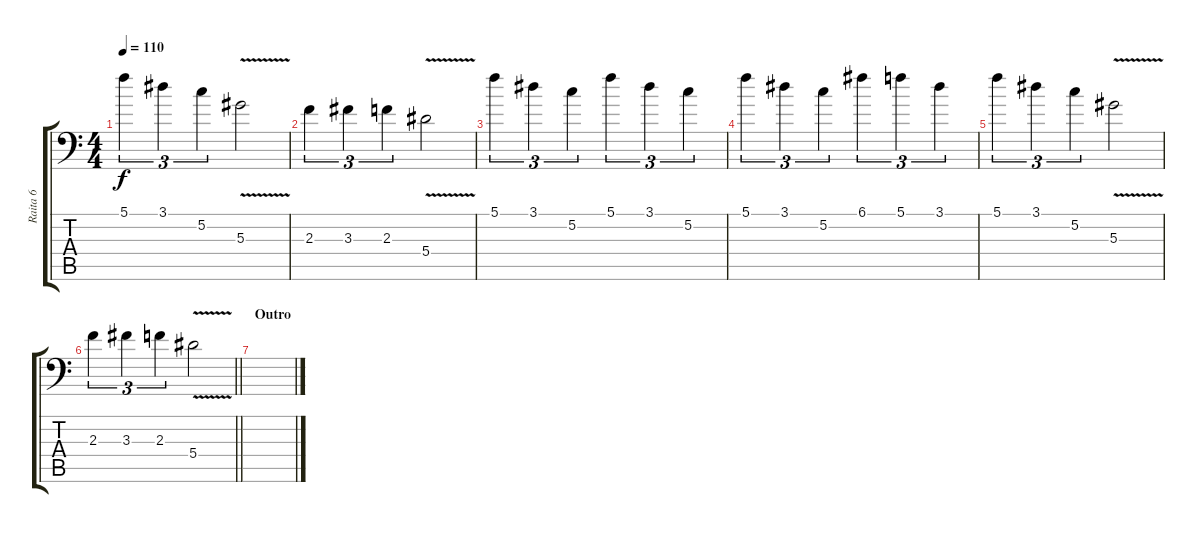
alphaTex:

\track ("Raita 6" "Raita 6") {instrument distortionguitar}
\staff {score tabs}
\tuning (C4 G3 Eb3 Bb2 F2 Bb1) {hide}
\ts (4 4)
\tempo 110
\clef f4
\ks c
5.1.4{tu (3 2) dy f} 3.1.4{tu (3 2)} 5.2.4{tu (3 2)} 5.3{v}.2 |
2.3.4{tu (3 2)} 3.3.4{tu (3 2)} 2.3.4{tu (3 2)} 5.4{v}.2 |
5.1.4{tu (3 2)} 3.1.4{tu (3 2)} 5.2.4{tu (3 2)} 5.1.4{tu (3 2)} 3.1.4{tu (3 2)} 5.2.4{tu (3 2)} |
5.1.4{tu (3 2)} 3.1.4{tu (3 2)} 5.2.4{tu (3 2)} 6.1.4{tu (3 2)} 5.1.4{tu (3 2)} 3.1.4{tu (3 2)} |
5.1.4{tu (3 2)} 3.1.4{tu (3 2)} 5.2.4{tu (3 2)} 5.3{v}.2 |
\barLineRight lightlight
2.3.4{tu (3 2)} 3.3.4{tu (3 2)} 2.3.4{tu (3 2)} 5.4{v}.2 |
\section ("" "Outro")
